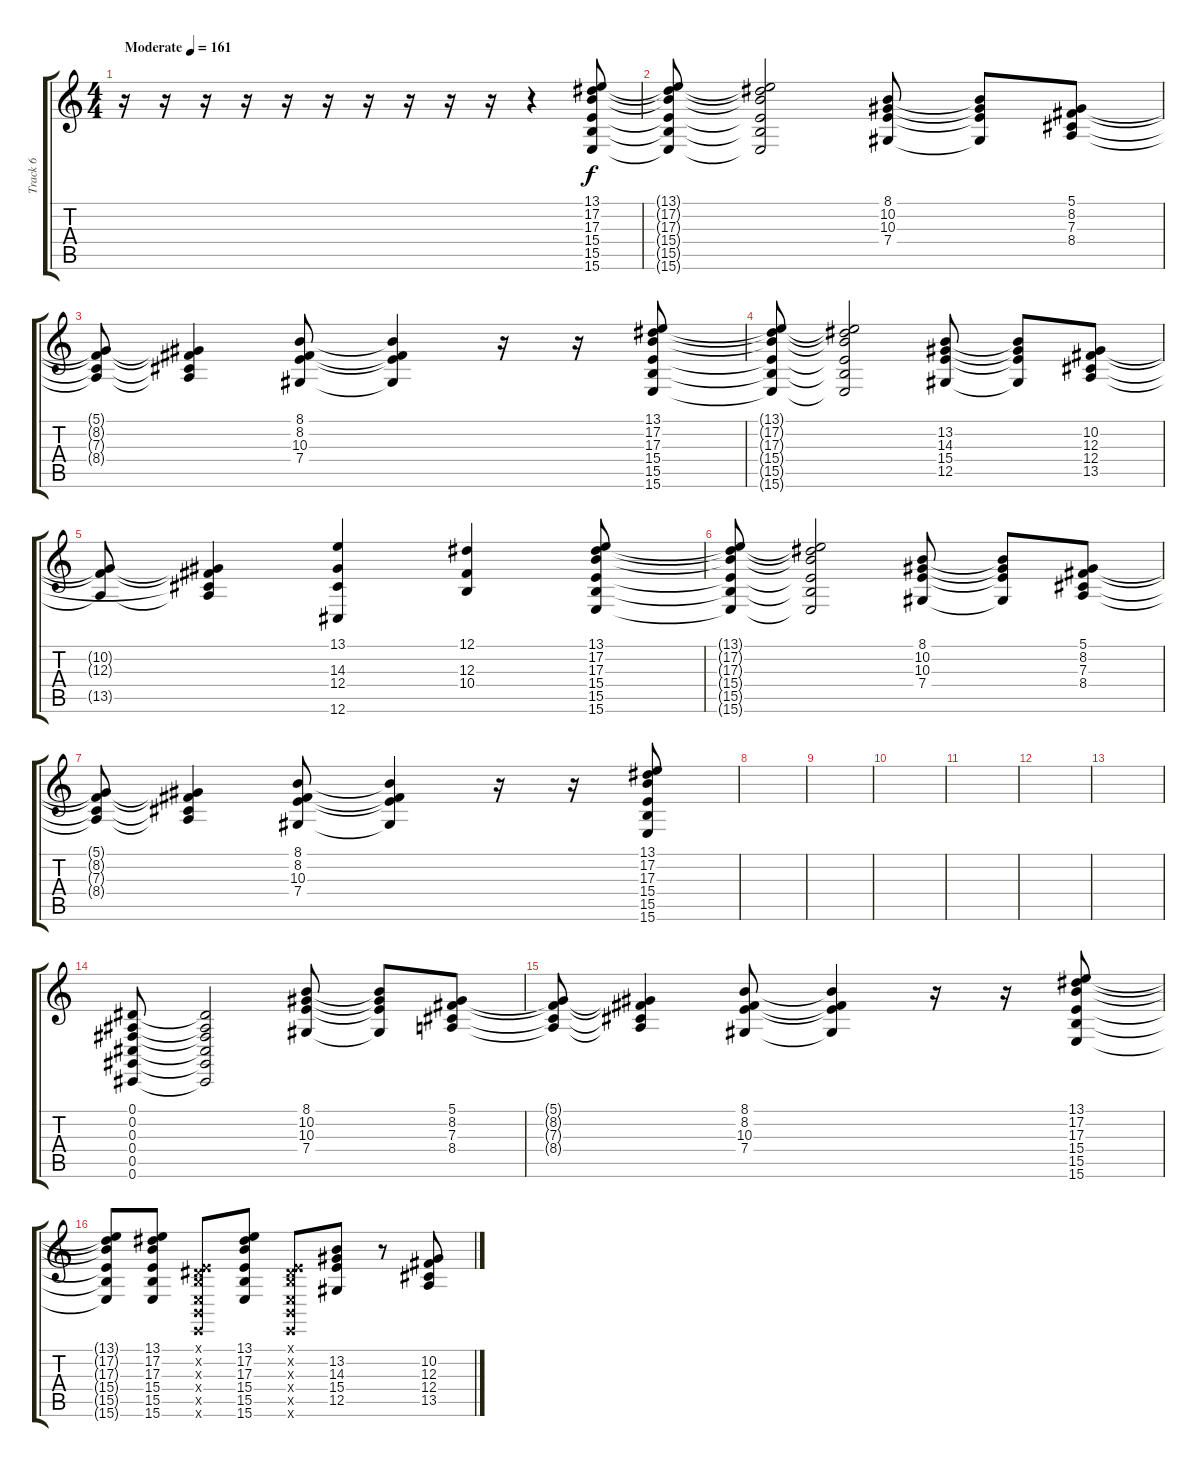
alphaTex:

\track ("Track 6" "Track 6") {instrument electricpiano1}
\staff {score tabs}
\tuning (Eb4 Bb3 Gb3 Db3 Ab2 Db2) {hide}
\ts (4 4)
\tempo (161 "Moderate")
\clef g2
\ks c
r.16{dy f instrument electricpiano1} r.16 r.16 r.16 r.16 r.16 r.16 r.16 r.16 r.16 r.4 (13.1 17.2 17.3 15.4 15.5 15.6).8 |
(13.1{t} 17.2{t} 17.3{t} 15.4{t} 15.5{t} 15.6{t}).8 (13.1{t} 17.2{t} 17.3{t} 15.4{t} 15.5{t} 15.6{t}).2 (8.1 10.2 10.3 7.4).8 (8.1{t} 10.2{t} 10.3{t} 7.4{t}).8 (5.1 8.2 7.3 8.4).8 |
(5.1{t} 8.2{t} 7.3{t} 8.4{t}).8 (5.1{t} 8.2{t} 7.3{t} 8.4{t}).4 (8.1 8.2 10.3 7.4).8 (8.1{t} 8.2{t} 10.3{t} 7.4{t}).4 r.16 r.16 (13.1 17.2 17.3 15.4 15.5 15.6).8 |
(13.1{t} 17.2{t} 17.3{t} 15.4{t} 15.5{t} 15.6{t}).8 (13.1{t} 17.2{t} 17.3{t} 15.4{t} 15.5{t} 15.6{t}).2 (13.2 14.3 15.4 12.5).8 (13.2{t} 14.3{t} 15.4{t} 12.5{t}).8 (10.2 12.3 12.4 13.5).8 |
(10.2{t} 12.3{t} 13.5{t}).8 (10.2{t} 12.3{t} 12.4{t} 13.5{t}).4 (13.1 14.3 12.4 12.6).4 (12.1 12.3 10.4).4 (13.1 17.2 17.3 15.4 15.5 15.6).8 |
(13.1{t} 17.2{t} 17.3{t} 15.4{t} 15.5{t} 15.6{t}).8 (13.1{t} 17.2{t} 17.3{t} 15.4{t} 15.5{t} 15.6{t}).2 (8.1 10.2 10.3 7.4).8 (8.1{t} 10.2{t} 10.3{t} 7.4{t}).8 (5.1 8.2 7.3 8.4).8 |
(5.1{t} 8.2{t} 7.3{t} 8.4{t}).8 (5.1{t} 8.2{t} 7.3{t} 8.4{t}).4 (8.1 8.2 10.3 7.4).8 (8.1{t} 8.2{t} 10.3{t} 7.4{t}).4 r.16 r.16 (13.1 17.2 17.3 15.4 15.5 15.6).8 |
|
|
|
|
|
|
(0.1 0.2 0.3 0.4 0.5 0.6).8 (0.1{t} 0.2{t} 0.3{t} 0.4{t} 0.5{t} 0.6{t}).2 (8.1 10.2 10.3 7.4).8 (8.1{t} 10.2{t} 10.3{t} 7.4{t}).8 (5.1 8.2 7.3 8.4).8 |
(5.1{t} 8.2{t} 7.3{t} 8.4{t}).8 (5.1{t} 8.2{t} 7.3{t} 8.4{t}).4 (8.1 8.2 10.3 7.4).8 (8.1{t} 8.2{t} 10.3{t} 7.4{t}).4 r.16 r.16 (13.1 17.2 17.3 15.4 15.5 15.6).8 |
(13.1{t} 17.2{t} 17.3{t} 15.4{t} 15.5{t} 15.6{t}).8 (13.1 17.2 17.3 15.4 15.5 15.6).8 (0.1{x} 6.2{x} 5.3{x} 3.4{x} 3.5{x} 3.6{x}).8 (13.1 17.2 17.3 15.4 15.5 15.6).8 (0.1{x} 6.2{x} 5.3{x} 3.4{x} 3.5{x} 3.6{x}).8 (13.2 14.3 15.4 12.5).8 r.8 (10.2 12.3 12.4 13.5).8
